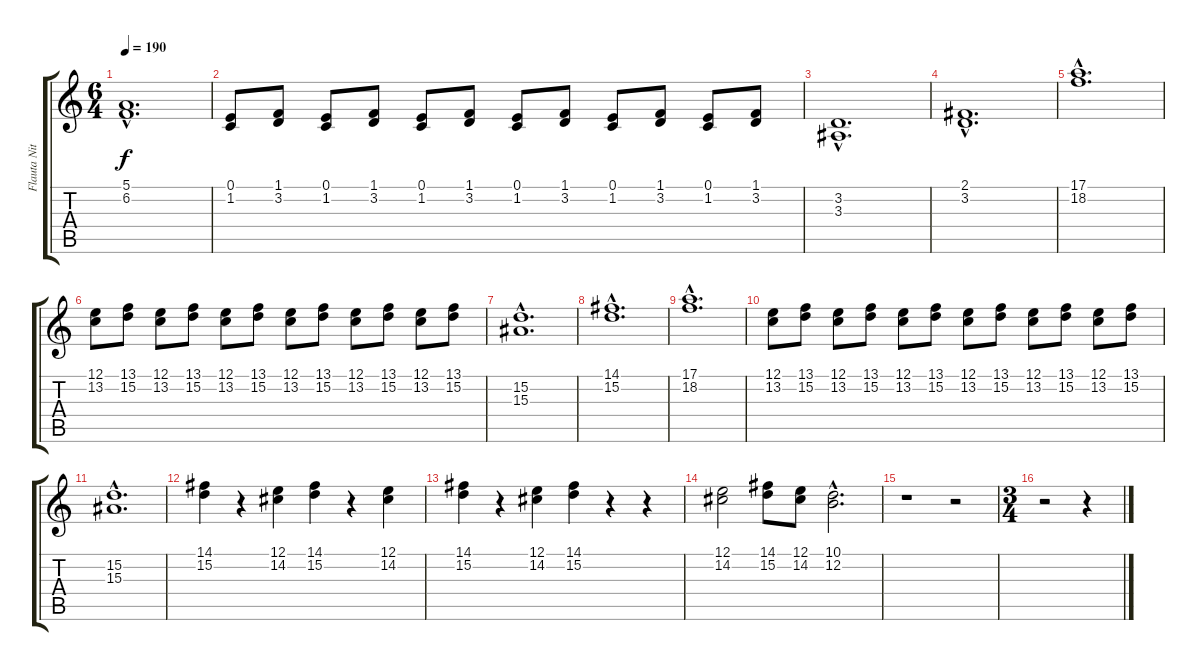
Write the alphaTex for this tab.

\track ("Flauta Nito" "Flauta Nit") {instrument flute}
\staff {score tabs}
\tuning (E4 B3 G3 D3 A2 E2) {hide}
\ts (6 4)
\tempo 190
\clef g2
\ks c
(5.1{hac} 6.2{hac}).1{d dy f} |
(0.1 1.2).8 (1.1 3.2).8 (0.1 1.2).8 (1.1 3.2).8 (0.1 1.2).8 (1.1 3.2).8 (0.1 1.2).8 (1.1 3.2).8 (0.1 1.2).8 (1.1 3.2).8 (0.1 1.2).8 (1.1 3.2).8 |
(3.2{hac} 3.3{hac}).1{d} |
(2.1{hac} 3.2{hac}).1{d} |
(17.1{hac} 18.2{hac}).1{d} |
(12.1 13.2).8 (13.1 15.2).8 (12.1 13.2).8 (13.1 15.2).8 (12.1 13.2).8 (13.1 15.2).8 (12.1 13.2).8 (13.1 15.2).8 (12.1 13.2).8 (13.1 15.2).8 (12.1 13.2).8 (13.1 15.2).8 |
(15.2{hac} 15.3{hac}).1{d} |
(14.1{hac} 15.2{hac}).1{d} |
(17.1{hac} 18.2{hac}).1{d} |
(12.1 13.2).8 (13.1 15.2).8 (12.1 13.2).8 (13.1 15.2).8 (12.1 13.2).8 (13.1 15.2).8 (12.1 13.2).8 (13.1 15.2).8 (12.1 13.2).8 (13.1 15.2).8 (12.1 13.2).8 (13.1 15.2).8 |
(15.2{hac} 15.3{hac}).1{d} |
(14.1 15.2).4 r.4 (12.1 14.2).4 (14.1 15.2).4 r.4 (12.1 14.2).4 |
(14.1 15.2).4 r.4 (12.1 14.2).4 (14.1 15.2).4 r.4 r.4 |
(12.1 14.2).2 (14.1 15.2).8 (12.1 14.2).8 (10.1{hac} 12.2{hac}).2{d} |
r.1 r.2 |
\ts (3 4)
r.2 r.4
